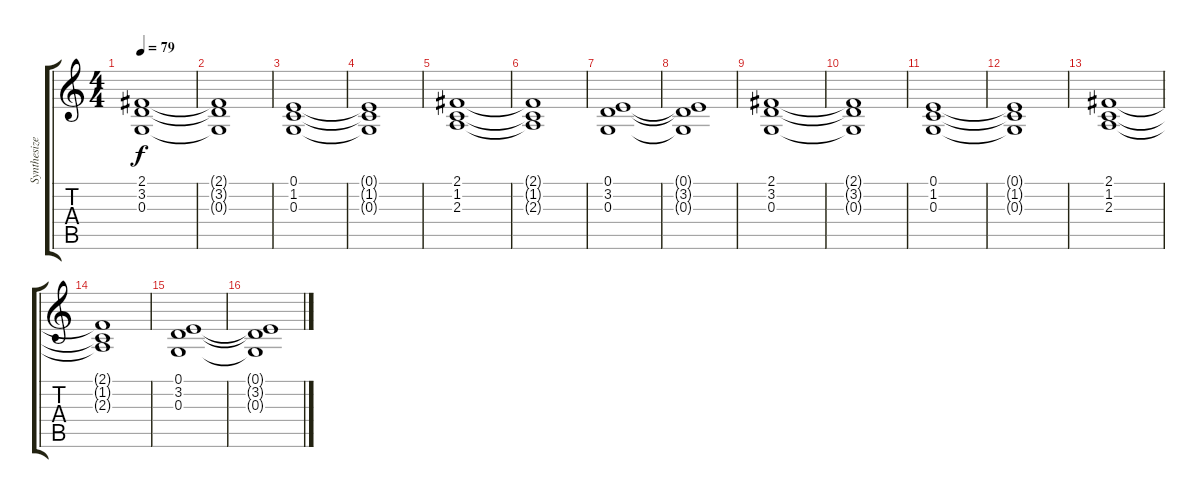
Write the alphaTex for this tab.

\track ("Synthesizer Right hand" "Synthesize") {instrument synthstrings1}
\staff {score tabs}
\tuning (E4 B3 G3 D3 A2 E2) {hide}
\ts (4 4)
\tempo 79
\clef g2
\ks c
(2.1 3.2 0.3).1{dy f} |
(2.1{t} 3.2{t} 0.3{t}).1 |
(0.1 1.2 0.3).1 |
(0.1{t} 1.2{t} 0.3{t}).1 |
(2.1 1.2 2.3).1 |
(2.1{t} 1.2{t} 2.3{t}).1 |
(0.1 3.2 0.3).1 |
(0.1{t} 3.2{t} 0.3{t}).1 |
(2.1 3.2 0.3).1 |
(2.1{t} 3.2{t} 0.3{t}).1 |
(0.1 1.2 0.3).1 |
(0.1{t} 1.2{t} 0.3{t}).1 |
(2.1 1.2 2.3).1 |
(2.1{t} 1.2{t} 2.3{t}).1 |
(0.1 3.2 0.3).1 |
(0.1{t} 3.2{t} 0.3{t}).1
